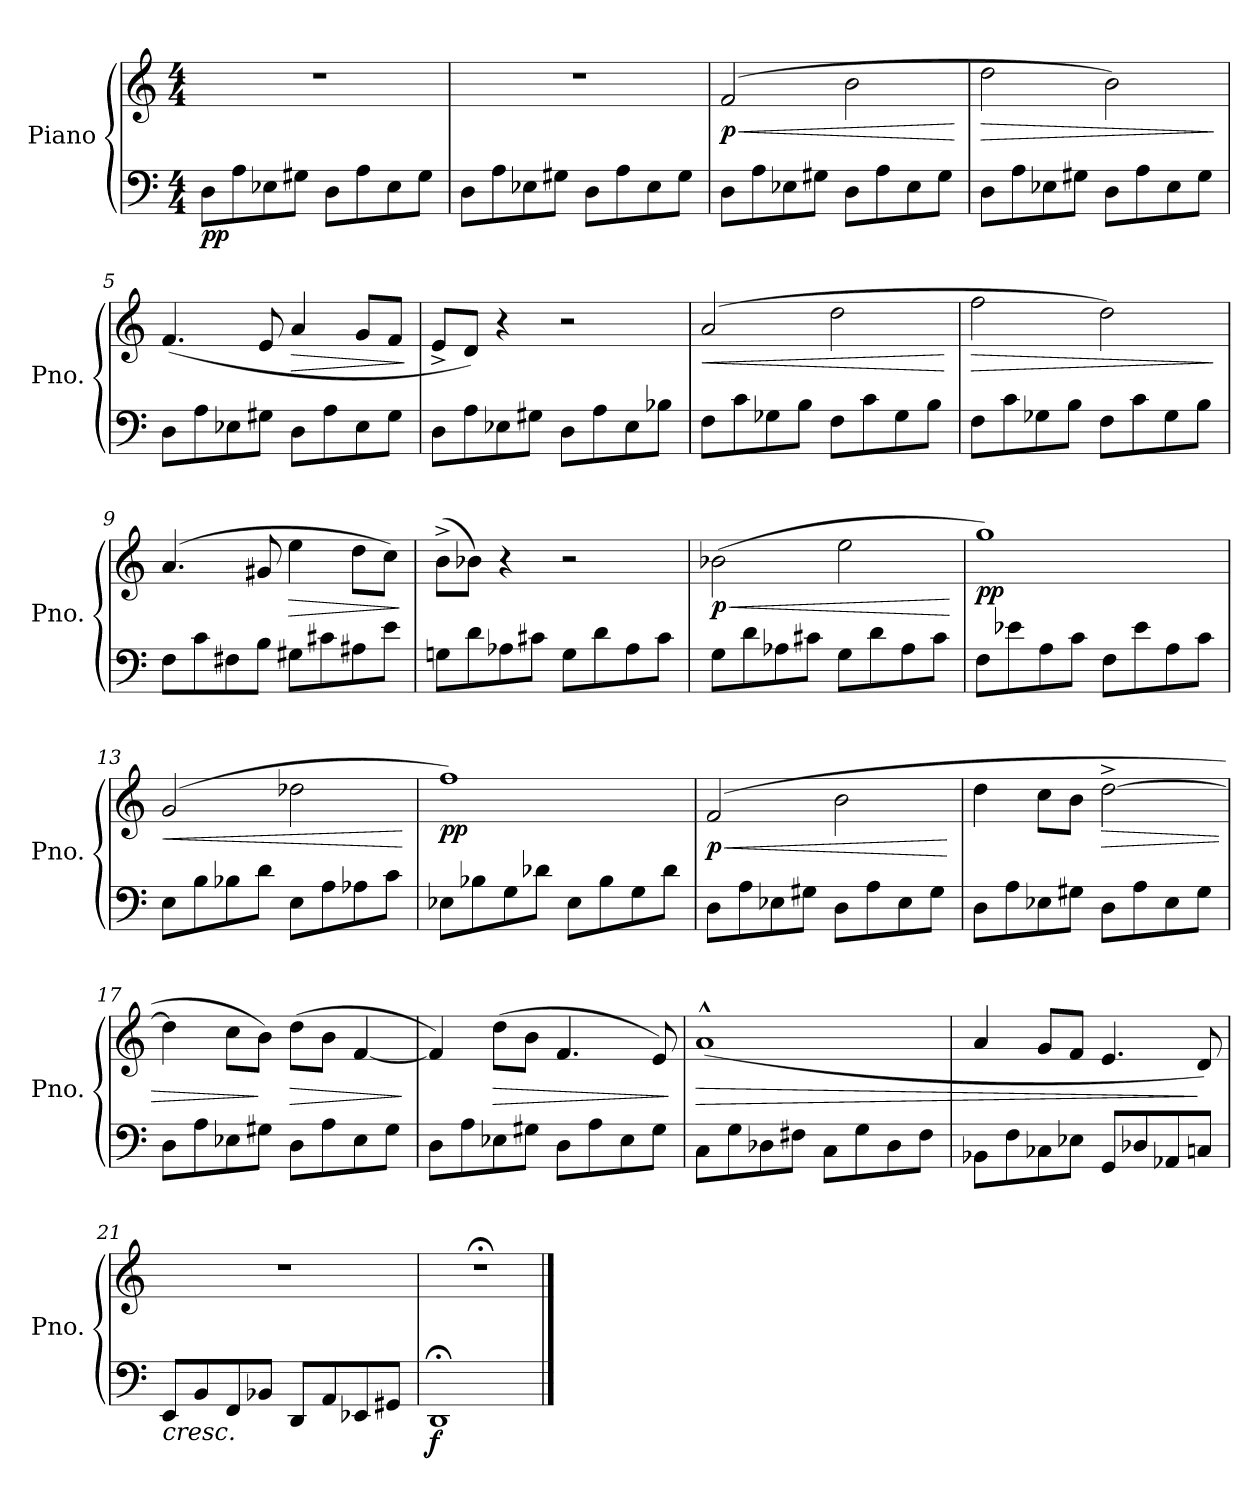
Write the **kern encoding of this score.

**kern	**kern	**dynam
*part1	*part1	*part1
*staff2	*staff1	*staff1/2
*I"Piano	*	*
*I'Pno.	*	*
*clefF4	*clefG2	*
*k[]	*k[]	*
*M4/4	*M4/4	*
*MM69	*MM69	*
=1	=1	=1
!	!	!LO:DY:b=2
8D\L	1r	pp
8A\	.	.
8E-X\	.	.
8G#X\J	.	.
8D\L	.	.
8A\	.	.
8E-\	.	.
8G#\J	.	.
=2	=2	=2
8D\L	1r	.
8A\	.	.
8E-X\	.	.
8G#X\J	.	.
8D\L	.	.
8A\	.	.
8E-\	.	.
8G#\J	.	.
=3	=3	=3
!	!	!LO:HP:b
!	!	!LO:DY:n=1:b
8D\L	(>2f/	< p
8A\	.	.
8E-X\	.	.
8G#X\J	.	.
8D\L	2b\	.
8A\	.	.
8E-\	.	.
8G#\J	.	.
.	.	[
=4	=4	=4
!	!	!LO:HP:b
8D\L	2dd\	>
8A\	.	.
8E-X\	.	.
8G#X\J	.	.
8D\L	2b\)	.
8A\	.	.
8E-\	.	.
8G#\J	.	.
.	.	]
!!LO:LB:g=z
=5	=5	=5
8D\L	(>4.f/	.
8A\	.	.
8E-X\	.	.
8G#X\J	8e/	.
!	!	!LO:HP:b
8D\L	4a/	>
8A\	.	.
8E-\	8g/L	.
8G#\J	8f/J	.
.	.	]
=6	=6	=6
8D\L	8e^/L	.
8A\	8d/J)	.
8E-X\	4r	.
8G#X\J	.	.
8D\L	2r	.
8A\	.	.
8E-\	.	.
8B-X\J	.	.
=7	=7	=7
!	!	!LO:HP:b
!	!	!LO:DY:n=1:b=2
!	!	!LO:DY:n=2:b
8F\L	(>2a/	< p mp
8c\	.	.
8G-X\	.	.
8B\J	.	.
8F\L	2dd\	.
8c\	.	.
8G-\	.	.
8B\J	.	.
.	.	[
=8	=8	=8
!	!	!LO:HP:b
8F\L	2ff\	>
8c\	.	.
8G-X\	.	.
8B\J	.	.
8F\L	2dd\)	.
8c\	.	.
8G-\	.	.
8B\J	.	.
.	.	]
!!LO:LB:g=z
=9	=9	=9
8F\L	(>4.a/	.
8c\	.	.
8F#X\	.	.
8B\J	8g#X/	.
!	!	!LO:HP:b
8G#X\L	4ee\	>
8c#X\	.	.
8A#X\	8dd\L	.
8e\J	8cc\J)	.
.	.	]
=10	=10	=10
8Gn\L	(>8b^\L	.
8d\	8b-X\J)	.
8A-X\	4r	.
8c#X\J	.	.
8G\L	2r	.
8d\	.	.
8A-\	.	.
8c#\J	.	.
=11	=11	=11
!	!	!LO:HP:b
!	!	!LO:DY:n=1:b
8G\L	(>2b-X\	< p
8d\	.	.
8A-X\	.	.
8c#X\J	.	.
8G\L	2ee\	.
8d\	.	.
8A-\	.	.
8c#\J	.	.
.	.	[
=12	=12	=12
!	!	!LO:DY:b
8F\L	1gg)	pp
8e-X\	.	.
8A\	.	.
8c\J	.	.
8F\L	.	.
8e-\	.	.
8A\	.	.
8c\J	.	.
!!LO:LB:g=z
=13	=13	=13
!	!	!LO:HP:b
8E\L	(>2g/	<
8B\	.	.
8B-X\	.	.
8d\J	.	.
8E\L	2dd-X\	.
8A\	.	.
8A-X\	.	.
8c\J	.	.
.	.	[
=14	=14	=14
!	!	!LO:DY:b
8E-X\L	1ff)	pp
8B-X\	.	.
8G\	.	.
8d-X\J	.	.
8E-\L	.	.
8B-\	.	.
8G\	.	.
8d-\J	.	.
=15	=15	=15
!	!	!LO:HP:b
!	!	!LO:DY:n=1:b
8D\L	(>2f/	< p
8A\	.	.
8E-X\	.	.
8G#X\J	.	.
8D\L	2b\	.
8A\	.	.
8E-\	.	.
8G#\J	.	.
.	.	[
=16	=16	=16
8D\L	4dd\	.
8A\	.	.
8E-X\	8cc\L	.
8G#X\J	8b\J	.
!	!	!LO:HP:b
8D\L	[2dd^\	>
8A\	.	.
8E-\	.	.
8G#\J	.	.
!!LO:LB:g=z
=17	=17	=17
8D\L	4dd\]	.
8A\	.	.
8E-X\	8cc\L	.
8G#X\J	8b\J)	]
!	!	!LO:HP:b
8D\L	(>8dd\L	>
8A\	8b\J	.
8E-\	[4f/	.
8G#\J	.	.
.	.	]
=18	=18	=18
8D\L	4f/])	.
8A\	.	.
!	!	!LO:HP:b
8E-X\	(>8dd\L	>
8G#X\J	8b\J	.
8D\L	4.f/	.
8A\	.	.
8E-\	.	.
8G#\J	8e/)	.
.	.	]
=19	=19	=19
!	!	!LO:HP:b
8C\L	(>1a^^	>
8G\	.	.
8D-X\	.	.
8F#X\J	.	.
8C\L	.	.
8G\	.	.
8D-\	.	.
8F#\J	.	.
=20	=20	=20
8BB-X\L	4a/	.
8F\	.	.
8C-X\	8g/L	.
8E-X\J	8f/J	.
8GG/L	4.e/	.
8D-X/	.	.
8AA-X/	.	.
8Cn/J	8d/)	]
!!LO:PB:g=z
=21	=21	=21
!LO:TX:b:i:t=cresc.	!	!
8EE/L	1r	.
8BB/	.	.
8FF/	.	.
8BB-X/J	.	.
8DD/L	.	.
8AA/	.	.
8EE-X/	.	.
8GG#X/J	.	.
=22	=22	=22
!	!	!LO:DY:b=2
1DD;<	1r;<	f
==	==	==
*-	*-	*-
